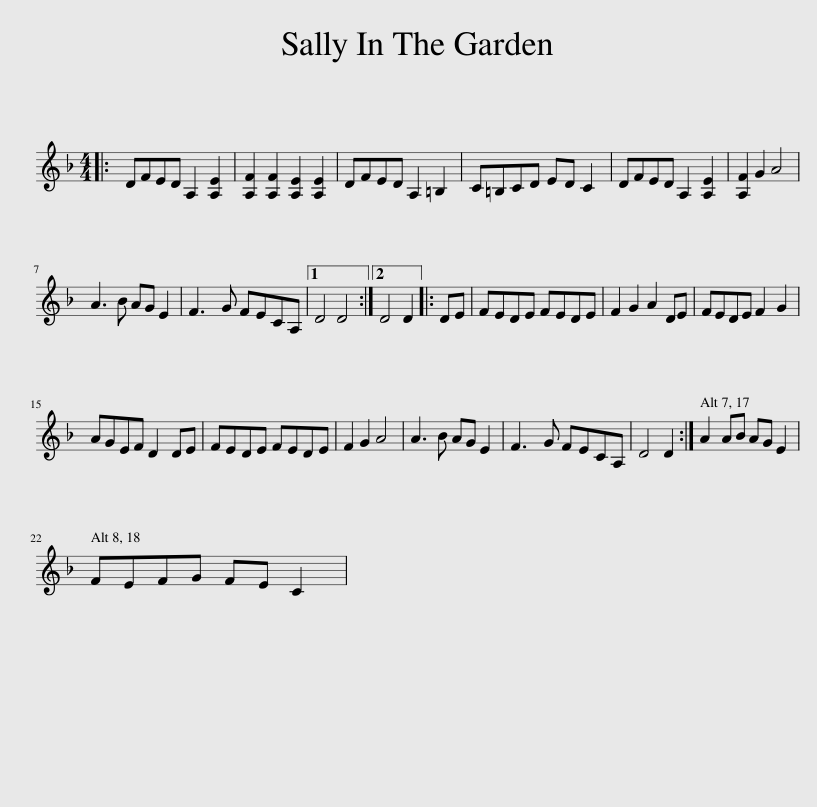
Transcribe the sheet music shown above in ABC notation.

X:1
L:1/8
M:4/4
I:linebreak $
K:Dmin
V:1 treble
V:1
|: DFED A,2 [A,E]2 | [A,F]2 [A,F]2 [A,E]2 [A,E]2 | DFED A,2 =B,2 | C=B,CD ED C2 | DFED A,2 [A,E]2 | %5
 [A,F]2 G2 A4 |$ A3 B AG E2 | F3 G FECA, |1 D4 D4 :|2 D4 D2 |: %10
 DE | FEDE FEDE | F2 G2 A2 DE | FEDE F2 G2 |$ AGEF D2 DE | %15
 FEDE FEDE | F2 G2 A4 | A3 B AG E2 | F3 G FECA, | D4 D2 :| %20
 A2 AB AG E2 |$ FEFG FE C2 | %22
